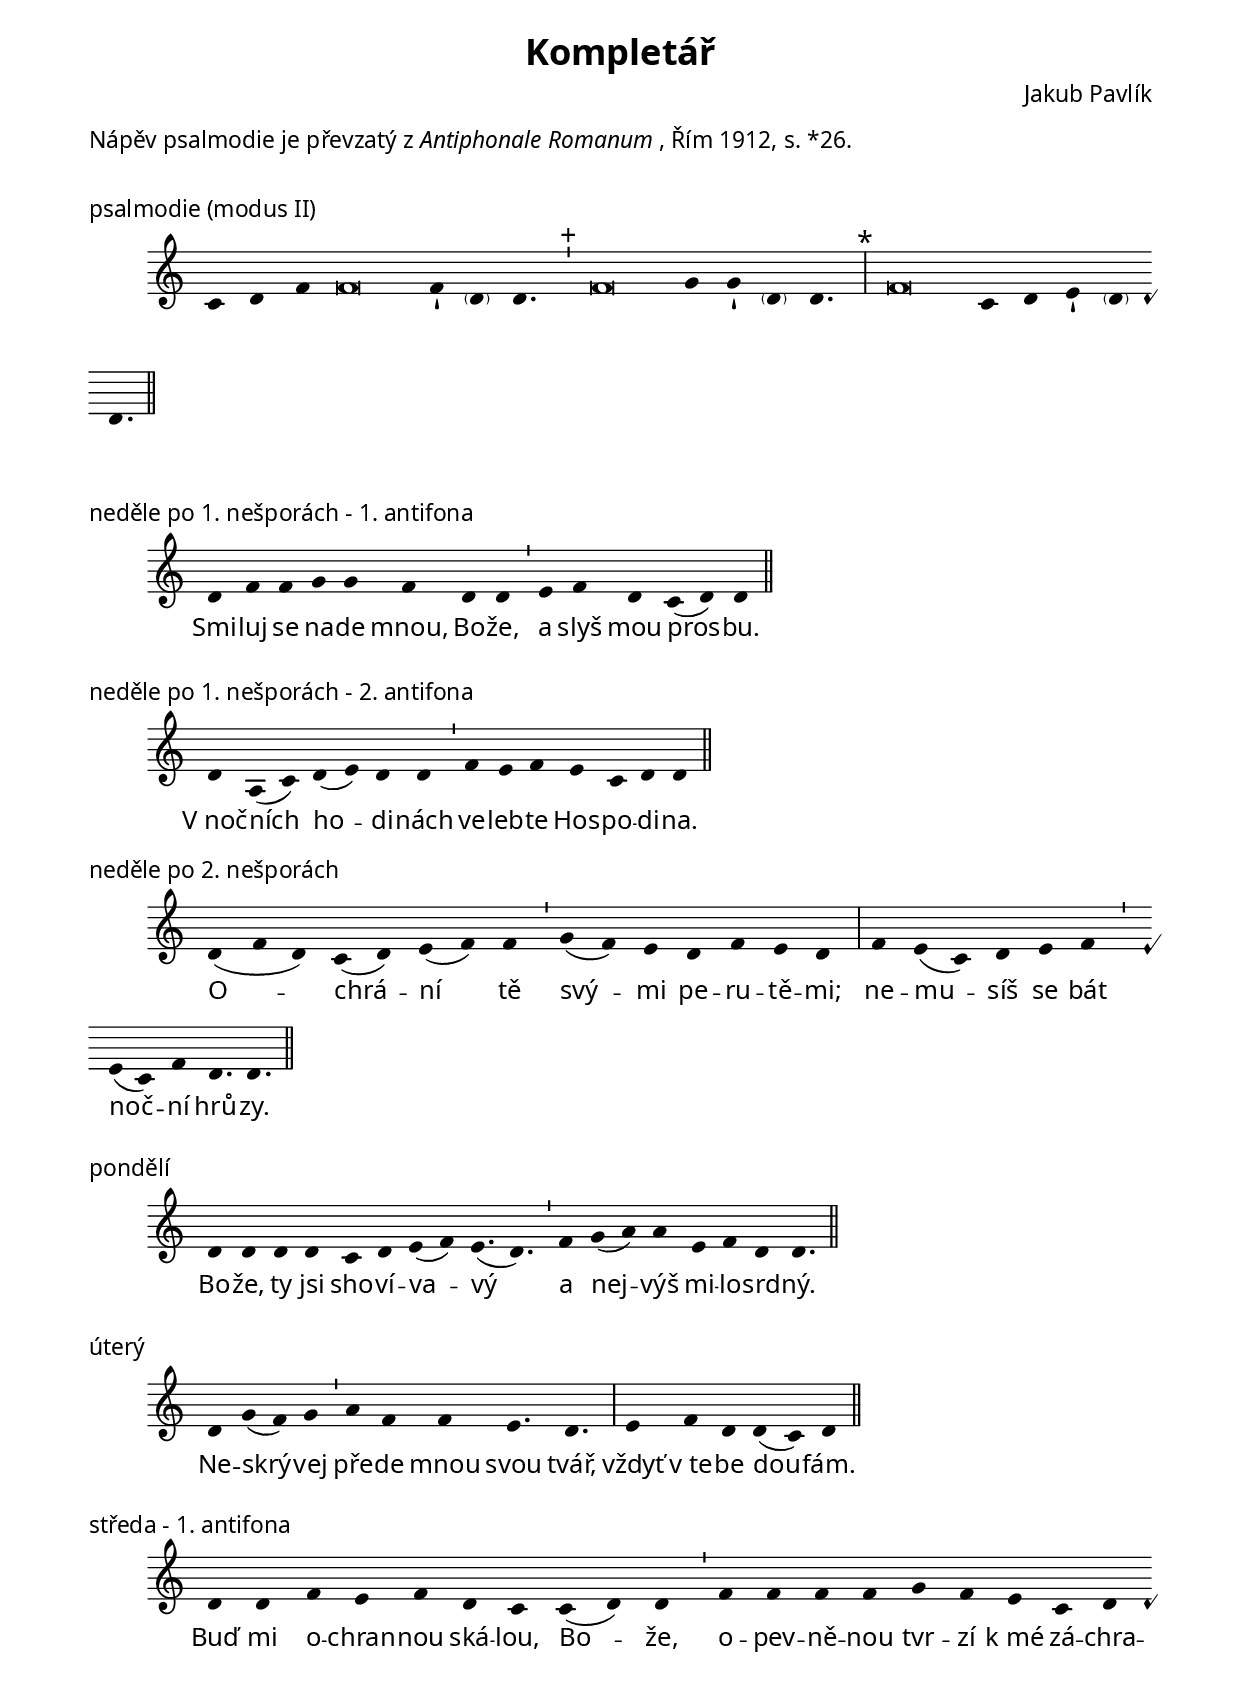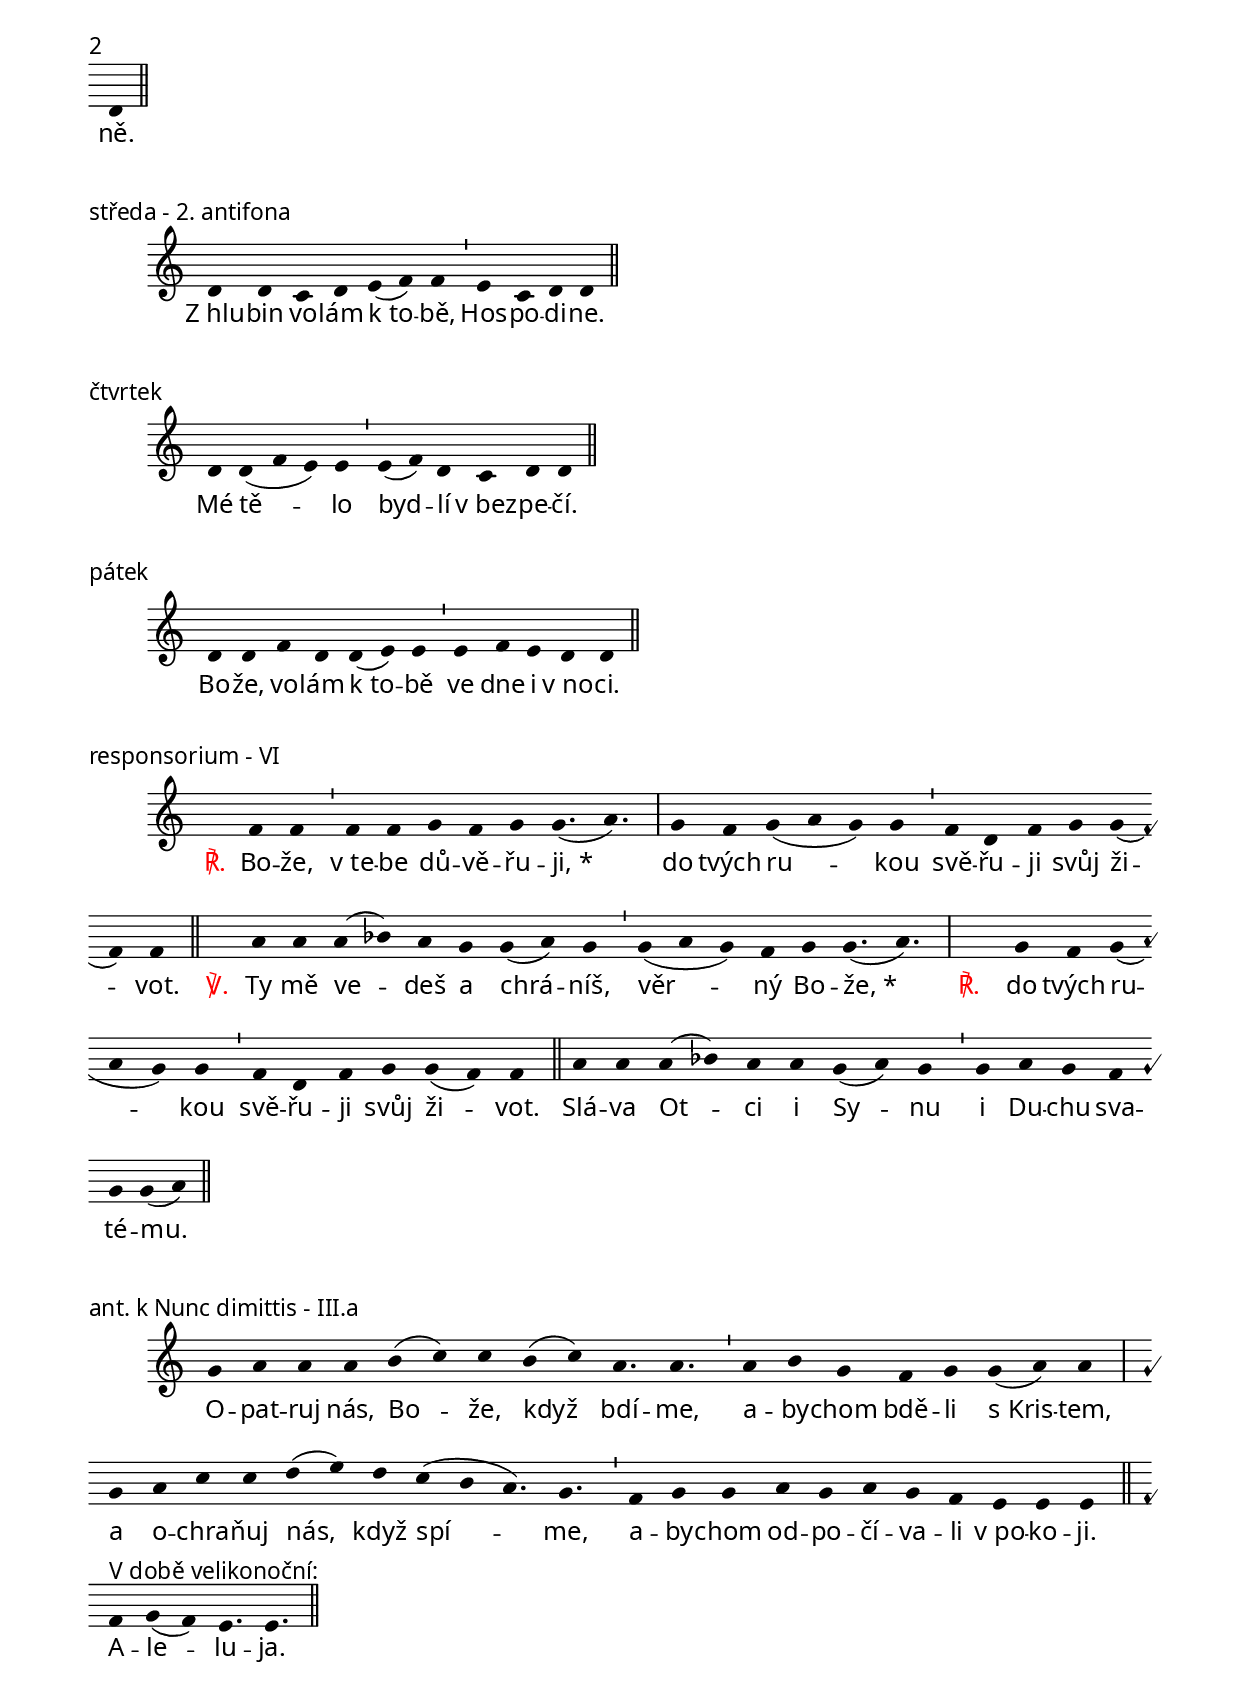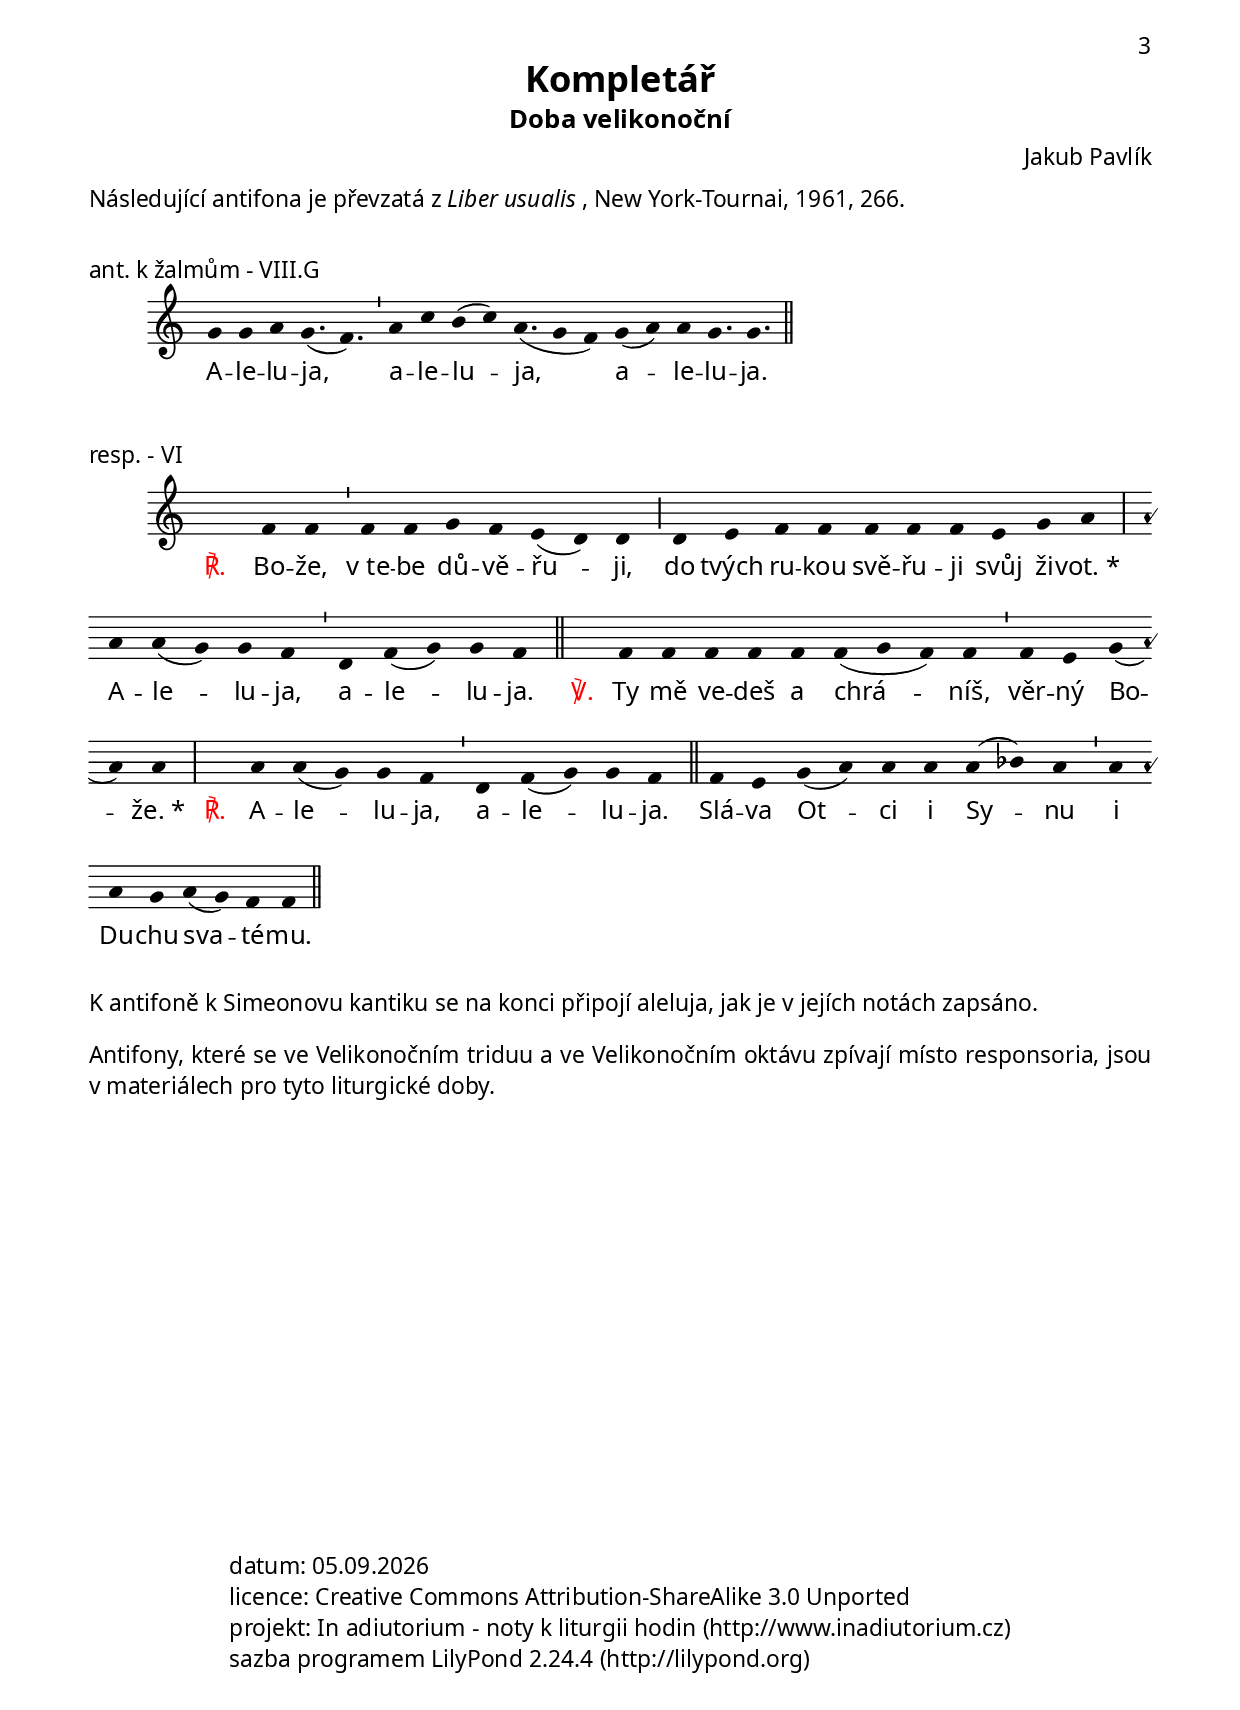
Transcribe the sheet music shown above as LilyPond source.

\version "2.12.3"

\header {
  title = "Kompletář"
  composer = "Jakub Pavlík"
}

\include "spolecne.ly"
\include "dilyresponsorii.ly"

\paper {
  ragged-bottom=##f
  ragged-last-bottom=##f
  
  % kvuli poznamce na zacatku, aby se k ni neprilepil titulek prvni antifony
  markup-markup-spacing #'minimum-distance = #5
}

\markup {
  \wordwrap {
    Nápěv psalmodie je převzatý z \italic{Antiphonale Romanum}, Řím 1912, s. *26.
  }
}

\score {
  \relative c' {
    \choralniRezim
    
    c d f f\breve f4-| \parenthesize d d4. \barMin \mark "+"
    f\breve g4 g-| \parenthesize d d4. \barMax \mark "*"
    f\breve c4 d e-| \parenthesize d d4. \barFinalis
  }
  \header {
    quid = "psalmodie"
    modus = "II"
    differentia = ""
    piece = "psalmodie (modus II)"
    id = "psalmodie"
  }
}

\score {
  \relative c' {
    \choralniRezim

    d4 f f g g f d d \barMin e f d c( d) d \barFinalis
  }
  \addlyrics {
    Smi -- luj se na -- de mnou, Bo -- že, a slyš mou pros -- bu.
  }
  \header {
    quid = "1. ant."
    modus = "II"
    differentia = "D"
    piece = "neděle po 1. nešporách - 1. antifona"
    id = "nei1"
  }
}

\score {
  \relative c' {
    \choralniRezim
    d4 a( c) d( e) d d \barMin
    f4 e f e c d d4 \barFinalis
  }
  \addlyrics {
    V_noč -- ních ho -- di -- nách ve -- leb -- te Hos -- po -- di -- na.
  }
  \header {
    quid = "2. ant."
    modus = "II"
    differentia = "D"
    piece = "neděle po 1. nešporách - 2. antifona"
    id = "nei2"
  }
}

\score {
  \relative c' {
    \choralniRezim
    d4( f d) c( d) e( f) f \barMin
    g( f) e d f e d \barMax
    f e( c) d e f \barMin
    e( c) f d4. d4. \barFinalis
  }
  \addlyrics {
    O -- chrá -- ní tě svý -- mi pe -- ru -- tě -- mi;
    ne -- mu -- síš se bát noč -- ní hrů -- zy.
  }
  \header {
    quid = "ant."
    modus = "II"
    differentia = "D"
    piece = "neděle po 2. nešporách"
    id = "neii"
  }
}

\score {
  \relative c' {
    \choralniRezim
    d4 d d d c d e( f) e4.( d) \barMin f4 g( a) a e f d d4. \barFinalis
  }
  \addlyrics {
    Bo -- že, ty jsi sho -- ví -- va -- vý a nej -- výš mi -- lo -- srd -- ný.
  }
  \header {
    quid = "ant."
    modus = "II"
    differentia = "D"
    piece = "pondělí"
    id = "po"
  }
}

\score {
  \relative c' {
    \choralniRezim
    d4 g( f) g \barMin a f f e4. d \barMax
    e4 f d d( c) d \barFinalis
  }
  \addlyrics {
    Ne -- skrý -- vej pře -- de mnou svou tvář,
    vždyť v_te -- be dou -- fám.
  }
  \header {
    quid = "ant."
    modus = "II"
    differentia = "D"
    piece = "úterý"
    id = "ut"
  }
}

\score {
  \relative c' {
    \choralniRezim
    d4 d f e f d c c( d) d \barMin
    f f f f g f e c d d \barFinalis
  }
  \addlyrics {
    Buď mi o -- chran -- nou ská -- lou, Bo -- že,
    o -- pev -- ně -- nou tvr -- zí k_mé zá -- chra -- ně.
  }
  \header {
    quid = "1. ant."
    modus = "II"
    differentia = "D"
    piece = "středa - 1. antifona"
    id = "st1"
  }
}

\score {
  \relative c' {
    \choralniRezim
    d4 d c d e( f) f \barMin
    e c d d \barFinalis
  }
  \addlyrics {
    Z_hlu -- bin vo -- lám k_to -- bě, Hos -- po -- di -- ne.
  }
  \header {
    quid = "2. ant."
    modus = "II"
    differentia = "D"
    piece = "středa - 2. antifona"
    id = "st2"
  }
}

\score {
  \relative c' {
    \choralniRezim
    d4 d( f e) e \barMin e( f) d c d d \barFinalis
  }
  \addlyrics {
    Mé tě -- lo byd -- lí v_bez -- pe -- čí.
  }
  \header {
    quid = "ant."
    modus = "II"
    differentia = "D"
    piece = "čtvrtek"
    id = "ct"
  }
}

\score {
  \relative c' {
    \choralniRezim
    d4 d f d d( e) e \barMin e f e d d \barFinalis
  }
  \addlyrics {
    Bo -- že, vo -- lám k_to -- bě ve dne i v_no -- ci.
  }
  \header {
    quid = "ant."
    modus = "II"
    differentia = "D"
    piece = "pátek"
    id = "pa"
  }
}

\score {
  \relative c' {
    \choralniRezim
    
    % R
    \neviditelna f
    f4 f \barMin f f g f g g4.( a) \barMax
    g4 f g( a g) g \barMin f d f g g( f) f \barFinalis
    % V
    \neviditelna a
    a4 a a( bes) a g g( a) g \barMin g( a g) f g g4.( a) \barMax
    % R
    \neviditelna g
    g4 f g( a g) g \barMin f d f g g( f) f \barFinalis
    % Slava
    \respVIdoxologie \barFinalis
  }
  \addlyrics {
    \Response Bo -- že, v_te -- be dů -- vě -- řu -- ji,_*
    do tvých ru -- kou svě -- řu -- ji svůj ži -- vot.
    \Verse Ty mě ve -- deš a chrá -- níš, věr -- ný Bo -- že,_*
    \Response do tvých ru -- kou svě -- řu -- ji svůj ži -- vot.
    \textRespDoxologie
  }
  \header {
    quid = "resp."
    modus = "VI"
    piece = "responsorium - VI"
    id = "resp"
  }
}

\score {
  \relative c'' {
    \choralniRezim
    g4 a a a b( c) c b( c) a4. a \barMin
    a4 b g f g g( a) a \barMax
    g a c c d( e) d c( b a4.) g \barMin
    f4 g g a g a g f e e e \barFinalis
    f^\markup{V době velikonoční:} g( f) e4. e \barFinalis
  }
  \addlyrics {
    O -- pat -- ruj nás, Bo -- že, když bdí -- me,
    a -- by -- chom bdě -- li s_Kris -- tem,
    a o -- chra -- ňuj nás, když spí -- me,
    a -- by -- chom od -- po -- čí -- va -- li v_po -- ko -- ji.
    A -- le -- lu -- ja.
  }
  \header {
    quid = "ant. k Nunc dimittis"
    modus = "III"
    differentia = "a" 
    psalmus = "Nunc dimittis"
    piece = \markup {\sestavTitulekBezZalmu}
    id = "sim"
  }
}
  
\bookpart {
  \header {
    subtitle = "Doba velikonoční" 
  }
  
  % Tato cast obsahuje mene not a proto je lepsi, aby se, narozdil
  % od prvni casti, noty neroztahovaly na celou stranku, ale byly
  % nakupene nahore:
  \paper {
    ragged-bottom=##f
    ragged-last-bottom=##t
  }
  
  \markup {Následující antifona je převzatá z \italic{Liber usualis}, New York-Tournai, 1961, 266.}
  
  \score {
    \relative c'' {
      \choralniRezim
      g4 g a g4.( f) \barMin
      a4 c b( c) a4.( g4 f)
      g( a) a g4. g \barFinalis
    }
    \addlyrics {
      A -- le -- lu -- ja,
      a -- le -- lu -- ja,
      a -- le -- lu -- ja.
    }
    \header {
      quid = "ant. k žalmům"
      modus = "VIII"
      differentia = "G" 
      psalmus = ""
      id = "pasch"
      piece = \markup {\sestavTitulekBezZalmu}
      fons = "Liber usualis, New York-Tournai, 1961, 266."
    }
  }
  
  \score {
    \relative c' {
      \choralniRezim
      
      % R
      \neviditelna f
      f4 f \barMin f f g f e( d) d \barMaior
      d e f f f f f e g a \barMax
      \respVIalelujaResponsum \barFinalis
      % V
      \neviditelna f
      f4 f f f f f( g f) f \barMin f e g( a) a \barMax
      % R
      \neviditelna a
      \respVIalelujaResponsum \barFinalis
      % Slava
      \respVIalelujaDoxologie \barFinalis
    }
    \addlyrics {
      \Response Bo -- že, v_te -- be dů -- vě -- řu -- ji,
      do tvých ru -- kou svě -- řu -- ji svůj ži -- vot._* \textRespAleluja
      \Verse Ty mě ve -- deš a chrá -- níš, věr -- ný Bo -- že._*
      \Response \textRespAleluja
      \textRespDoxologie
    }
    \header {
      quid = "resp."
      modus = "VI"
      id = "paschresp"
      piece = \markup {\sestavTitulekResp}
    }
  }
  
  \markup\justify {K antifoně k Simeonovu kantiku se na konci připojí aleluja,
  jak je v jejích notách zapsáno.}
  
  \markup\justify {Antifony, které se ve Velikonočním triduu
  a ve Velikonočním oktávu zpívají místo responsoria, jsou
  "v materiálech" pro tyto liturgické doby.}
}